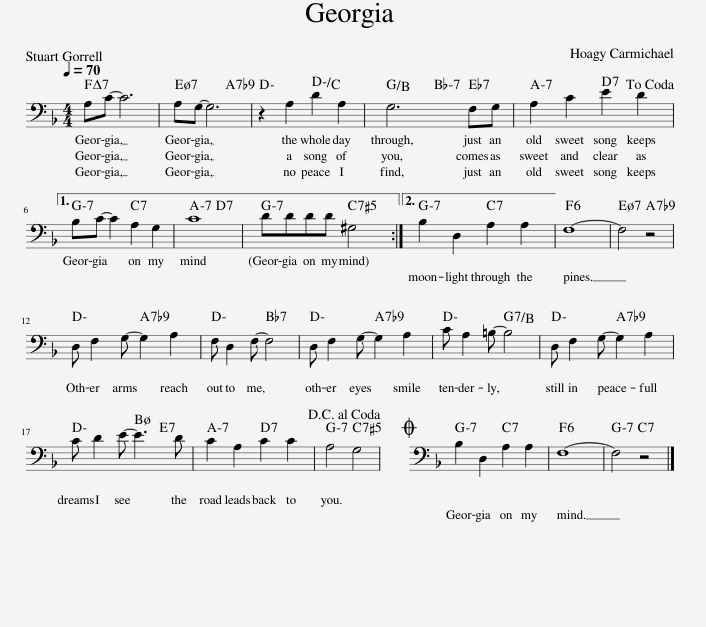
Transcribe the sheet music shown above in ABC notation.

X:1
L:1/8
Q:1/4=70
M:4/4
I:linebreak $
K:F
V:1 bass
V:1
 A,C- C6 | A,G,- G,6 | z2 A,2 D2 A,2 | G,6 F,G, | A,2 C2 E2 D2!dacoda! |1$ %5
 B,C- C2 A,2 G,2 | C8 | DDDD ^G,4 :|2 B,2 D,2 A,2 A,2 || F,8- | %10
 F,4 z4 |$ D, F,2 G,- G,2 A,2 | F, D,2 F,- F,4 | D, F,2 G,- G,2 A,2 | C A,2 =B,- B,4 | %15
 D, F,2 G,- G,2 A,2 |$ C D2 E- E3 D | C2 A,2 C2 C2 | A,4 G,4!D.C.! |O B,2 D,2 A,2 A,2 | %20
 F,8- | F,4 z4 |] %22
